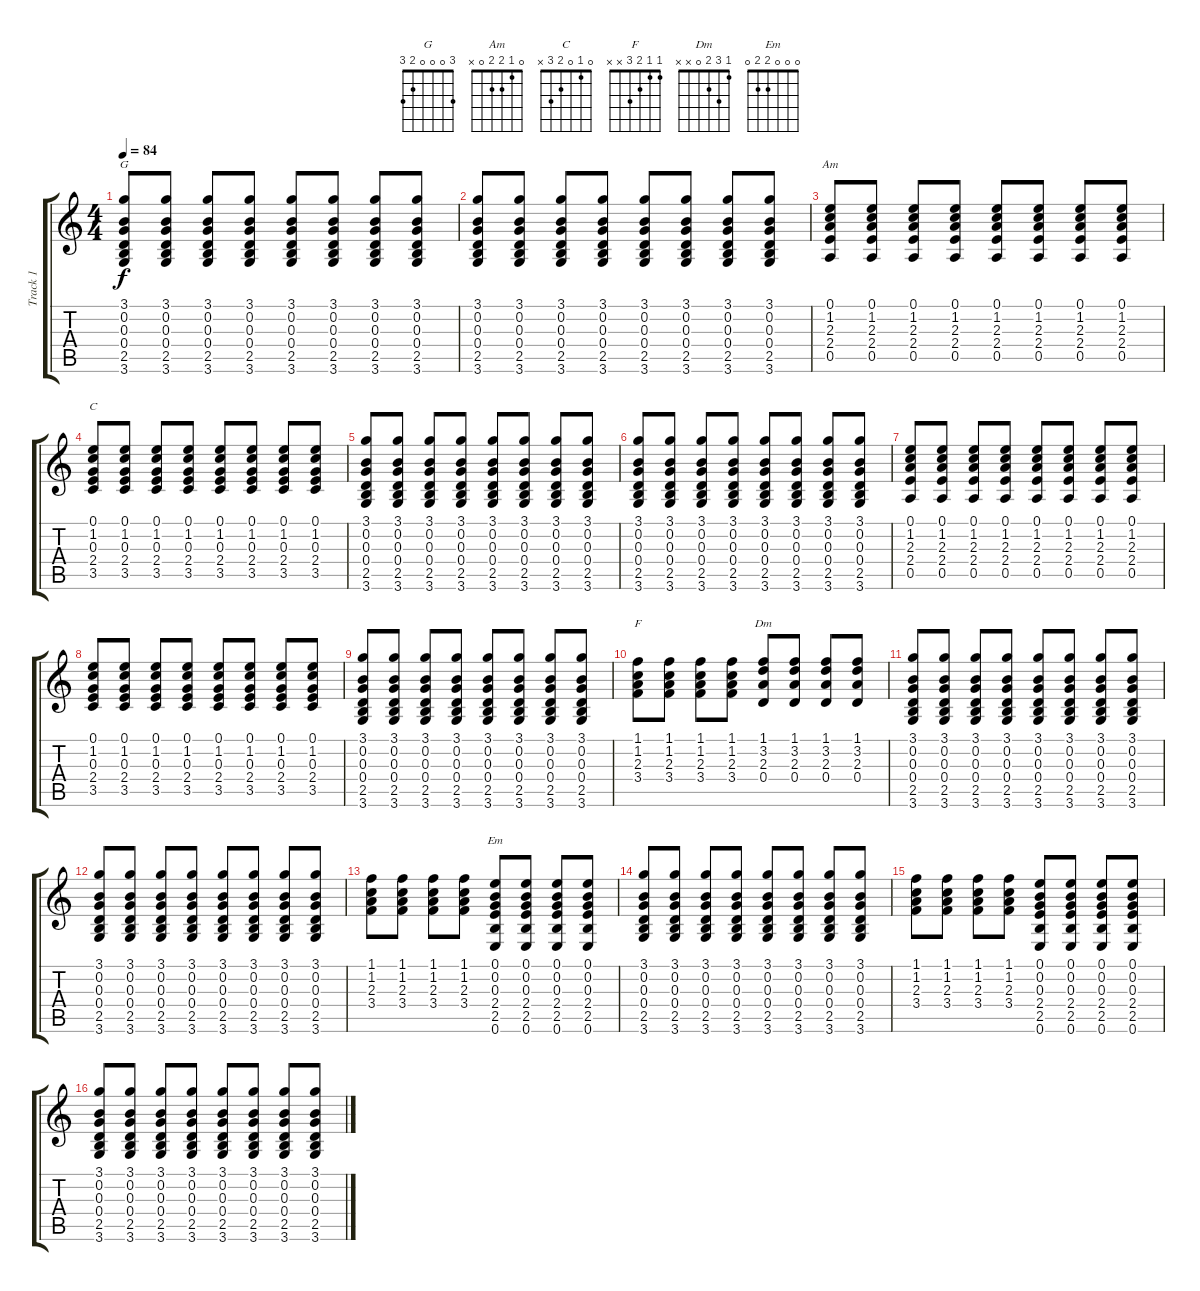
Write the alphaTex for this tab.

\track ("Track 1" "Track 1") {instrument acousticguitarnylon}
\staff {score tabs}
\tuning (E4 B3 G3 D3 A2 E2) {hide}
\chord ("G" 3 0 0 0 2 3)
\chord ("Am" 0 1 2 2 0 x)
\chord ("C" 0 1 0 2 3 x)
\chord ("F" 1 1 2 3 x x)
\chord ("Dm" 1 3 2 0 x x)
\chord ("Em" 0 0 0 2 2 0)
\ts (4 4)
\tempo 84
\clef g2
\ks c
(3.1 0.2 0.3 0.4 2.5 3.6).8{ch "G" dy f} (3.1 0.2 0.3 0.4 2.5 3.6).8 (3.1 0.2 0.3 0.4 2.5 3.6).8 (3.1 0.2 0.3 0.4 2.5 3.6).8 (3.1 0.2 0.3 0.4 2.5 3.6).8 (3.1 0.2 0.3 0.4 2.5 3.6).8 (3.1 0.2 0.3 0.4 2.5 3.6).8 (3.1 0.2 0.3 0.4 2.5 3.6).8 |
(3.1 0.2 0.3 0.4 2.5 3.6).8 (3.1 0.2 0.3 0.4 2.5 3.6).8 (3.1 0.2 0.3 0.4 2.5 3.6).8 (3.1 0.2 0.3 0.4 2.5 3.6).8 (3.1 0.2 0.3 0.4 2.5 3.6).8 (3.1 0.2 0.3 0.4 2.5 3.6).8 (3.1 0.2 0.3 0.4 2.5 3.6).8 (3.1 0.2 0.3 0.4 2.5 3.6).8 |
(0.1 1.2 2.3 2.4 0.5).8{ch "Am"} (0.1 1.2 2.3 2.4 0.5).8 (0.1 1.2 2.3 2.4 0.5).8 (0.1 1.2 2.3 2.4 0.5).8 (0.1 1.2 2.3 2.4 0.5).8 (0.1 1.2 2.3 2.4 0.5).8 (0.1 1.2 2.3 2.4 0.5).8 (0.1 1.2 2.3 2.4 0.5).8 |
(0.1 1.2 0.3 2.4 3.5).8{ch "C"} (0.1 1.2 0.3 2.4 3.5).8 (0.1 1.2 0.3 2.4 3.5).8 (0.1 1.2 0.3 2.4 3.5).8 (0.1 1.2 0.3 2.4 3.5).8 (0.1 1.2 0.3 2.4 3.5).8 (0.1 1.2 0.3 2.4 3.5).8 (0.1 1.2 0.3 2.4 3.5).8 |
(3.1 0.2 0.3 0.4 2.5 3.6).8 (3.1 0.2 0.3 0.4 2.5 3.6).8 (3.1 0.2 0.3 0.4 2.5 3.6).8 (3.1 0.2 0.3 0.4 2.5 3.6).8 (3.1 0.2 0.3 0.4 2.5 3.6).8 (3.1 0.2 0.3 0.4 2.5 3.6).8 (3.1 0.2 0.3 0.4 2.5 3.6).8 (3.1 0.2 0.3 0.4 2.5 3.6).8 |
(3.1 0.2 0.3 0.4 2.5 3.6).8 (3.1 0.2 0.3 0.4 2.5 3.6).8 (3.1 0.2 0.3 0.4 2.5 3.6).8 (3.1 0.2 0.3 0.4 2.5 3.6).8 (3.1 0.2 0.3 0.4 2.5 3.6).8 (3.1 0.2 0.3 0.4 2.5 3.6).8 (3.1 0.2 0.3 0.4 2.5 3.6).8 (3.1 0.2 0.3 0.4 2.5 3.6).8 |
(0.1 1.2 2.3 2.4 0.5).8 (0.1 1.2 2.3 2.4 0.5).8 (0.1 1.2 2.3 2.4 0.5).8 (0.1 1.2 2.3 2.4 0.5).8 (0.1 1.2 2.3 2.4 0.5).8 (0.1 1.2 2.3 2.4 0.5).8 (0.1 1.2 2.3 2.4 0.5).8 (0.1 1.2 2.3 2.4 0.5).8 |
(0.1 1.2 0.3 2.4 3.5).8 (0.1 1.2 0.3 2.4 3.5).8 (0.1 1.2 0.3 2.4 3.5).8 (0.1 1.2 0.3 2.4 3.5).8 (0.1 1.2 0.3 2.4 3.5).8 (0.1 1.2 0.3 2.4 3.5).8 (0.1 1.2 0.3 2.4 3.5).8 (0.1 1.2 0.3 2.4 3.5).8 |
(3.1 0.2 0.3 0.4 2.5 3.6).8 (3.1 0.2 0.3 0.4 2.5 3.6).8 (3.1 0.2 0.3 0.4 2.5 3.6).8 (3.1 0.2 0.3 0.4 2.5 3.6).8 (3.1 0.2 0.3 0.4 2.5 3.6).8 (3.1 0.2 0.3 0.4 2.5 3.6).8 (3.1 0.2 0.3 0.4 2.5 3.6).8 (3.1 0.2 0.3 0.4 2.5 3.6).8 |
(1.1 1.2 2.3 3.4).8{ch "F"} (1.1 1.2 2.3 3.4).8 (1.1 1.2 2.3 3.4).8 (1.1 1.2 2.3 3.4).8 (1.1 3.2 2.3 0.4).8{ch "Dm"} (1.1 3.2 2.3 0.4).8 (1.1 3.2 2.3 0.4).8 (1.1 3.2 2.3 0.4).8 |
(3.1 0.2 0.3 0.4 2.5 3.6).8 (3.1 0.2 0.3 0.4 2.5 3.6).8 (3.1 0.2 0.3 0.4 2.5 3.6).8 (3.1 0.2 0.3 0.4 2.5 3.6).8 (3.1 0.2 0.3 0.4 2.5 3.6).8 (3.1 0.2 0.3 0.4 2.5 3.6).8 (3.1 0.2 0.3 0.4 2.5 3.6).8 (3.1 0.2 0.3 0.4 2.5 3.6).8 |
(3.1 0.2 0.3 0.4 2.5 3.6).8 (3.1 0.2 0.3 0.4 2.5 3.6).8 (3.1 0.2 0.3 0.4 2.5 3.6).8 (3.1 0.2 0.3 0.4 2.5 3.6).8 (3.1 0.2 0.3 0.4 2.5 3.6).8 (3.1 0.2 0.3 0.4 2.5 3.6).8 (3.1 0.2 0.3 0.4 2.5 3.6).8 (3.1 0.2 0.3 0.4 2.5 3.6).8 |
(1.1 1.2 2.3 3.4).8 (1.1 1.2 2.3 3.4).8 (1.1 1.2 2.3 3.4).8 (1.1 1.2 2.3 3.4).8 (0.1 0.2 0.3 2.4 2.5 0.6).8{ch "Em"} (0.1 0.2 0.3 2.4 2.5 0.6).8 (0.1 0.2 0.3 2.4 2.5 0.6).8 (0.1 0.2 0.3 2.4 2.5 0.6).8 |
(3.1 0.2 0.3 0.4 2.5 3.6).8 (3.1 0.2 0.3 0.4 2.5 3.6).8 (3.1 0.2 0.3 0.4 2.5 3.6).8 (3.1 0.2 0.3 0.4 2.5 3.6).8 (3.1 0.2 0.3 0.4 2.5 3.6).8 (3.1 0.2 0.3 0.4 2.5 3.6).8 (3.1 0.2 0.3 0.4 2.5 3.6).8 (3.1 0.2 0.3 0.4 2.5 3.6).8 |
(1.1 1.2 2.3 3.4).8 (1.1 1.2 2.3 3.4).8 (1.1 1.2 2.3 3.4).8 (1.1 1.2 2.3 3.4).8 (0.1 0.2 0.3 2.4 2.5 0.6).8 (0.1 0.2 0.3 2.4 2.5 0.6).8 (0.1 0.2 0.3 2.4 2.5 0.6).8 (0.1 0.2 0.3 2.4 2.5 0.6).8 |
(3.1 0.2 0.3 0.4 2.5 3.6).8 (3.1 0.2 0.3 0.4 2.5 3.6).8 (3.1 0.2 0.3 0.4 2.5 3.6).8 (3.1 0.2 0.3 0.4 2.5 3.6).8 (3.1 0.2 0.3 0.4 2.5 3.6).8 (3.1 0.2 0.3 0.4 2.5 3.6).8 (3.1 0.2 0.3 0.4 2.5 3.6).8 (3.1 0.2 0.3 0.4 2.5 3.6).8
